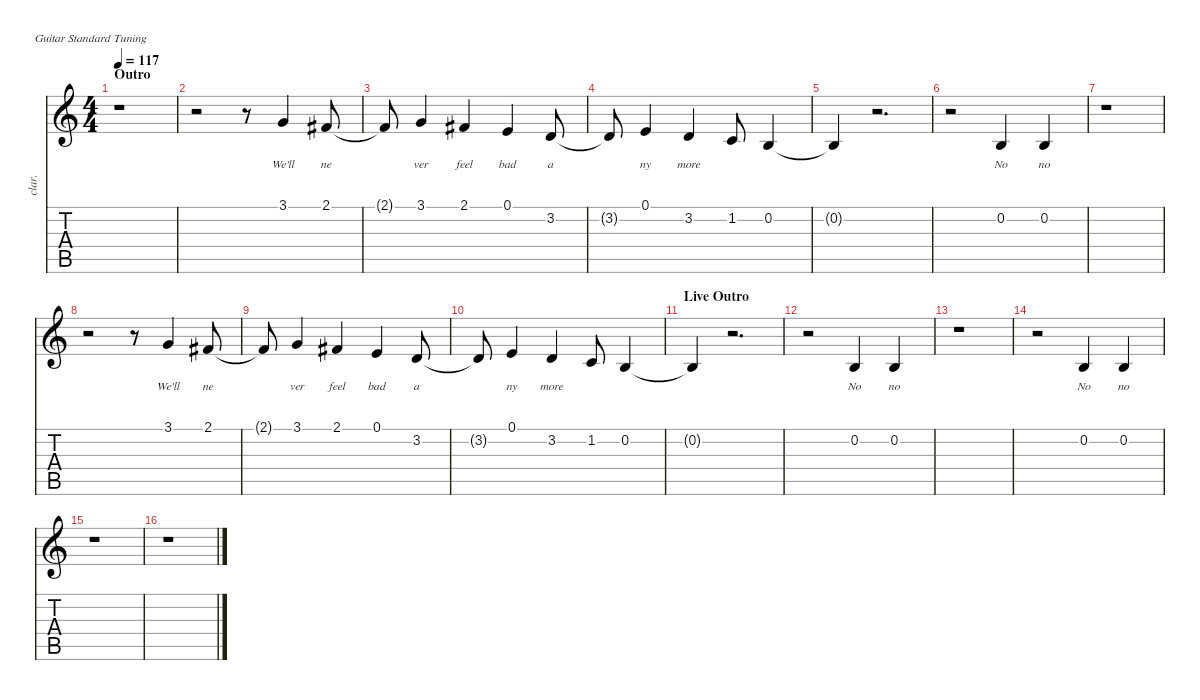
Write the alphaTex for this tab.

\defaultSystemsLayout 4
\hideDynamics
\bracketExtendMode nobrackets
\otherSystemsTrackNameOrientation horizontal
\track ("Rivers Cuomo - Vocals" "clar.") {solo instrument clarinet}
\staff {score tabs}
\tuning (E4 B3 G3 D3 A2 E2)
\ts (4 4)
\section ("" "Outro")
\tempo 117
\clef g2
\ks c
r.1{dy f beam Down} |
r.2{beam Down} r.8{beam Down} 3.1.4{lyrics (0 "We'll") lyrics (1 "") lyrics (2 "") lyrics (3 "") lyrics (4 "") beam Up} 2.1{acc #}.8{lyrics (0 "ne") lyrics (1 "") lyrics (2 "") lyrics (3 "") lyrics (4 "") beam Up} |
2.1{t acc #}.8{beam Up} 3.1.4{lyrics (0 "ver") lyrics (1 "") lyrics (2 "") lyrics (3 "") lyrics (4 "") beam Up} 2.1{acc #}.4{lyrics (0 "feel") lyrics (1 "") lyrics (2 "") lyrics (3 "") lyrics (4 "") beam Up} 0.1.4{lyrics (0 "bad") lyrics (1 "") lyrics (2 "") lyrics (3 "") lyrics (4 "") beam Up} 3.2.8{lyrics (0 "a") lyrics (1 "") lyrics (2 "") lyrics (3 "") lyrics (4 "") beam Up} |
3.2{t}.8{beam Up} 0.1.4{lyrics (0 "ny") lyrics (1 "") lyrics (2 "") lyrics (3 "") lyrics (4 "") beam Up} 3.2.4{lyrics (0 "more") lyrics (1 "") lyrics (2 "") lyrics (3 "") lyrics (4 "") beam Up} 1.2.8{lyrics (0 " ") lyrics (1 "") lyrics (2 "") lyrics (3 "") lyrics (4 "") beam Up} 0.2.4{beam Up} |
0.2{t}.4{beam Up} r.2{d beam Up} |
r.2{beam Down} 0.2.4{lyrics (0 "No") lyrics (1 "") lyrics (2 "") lyrics (3 "") lyrics (4 "") beam Up} 0.2.4{lyrics (0 "no") lyrics (1 "") lyrics (2 "") lyrics (3 "") lyrics (4 "") beam Up} |
r.1{beam Down} |
r.2{beam Down} r.8{beam Down} 3.1.4{lyrics (0 "We'll") lyrics (1 "") lyrics (2 "") lyrics (3 "") lyrics (4 "") beam Up} 2.1{acc #}.8{lyrics (0 "ne") lyrics (1 "") lyrics (2 "") lyrics (3 "") lyrics (4 "") beam Up} |
2.1{t acc #}.8{beam Up} 3.1.4{lyrics (0 "ver") lyrics (1 "") lyrics (2 "") lyrics (3 "") lyrics (4 "") beam Up} 2.1{acc #}.4{lyrics (0 "feel") lyrics (1 "") lyrics (2 "") lyrics (3 "") lyrics (4 "") beam Up} 0.1.4{lyrics (0 "bad") lyrics (1 "") lyrics (2 "") lyrics (3 "") lyrics (4 "") beam Up} 3.2.8{lyrics (0 "a") lyrics (1 "") lyrics (2 "") lyrics (3 "") lyrics (4 "") beam Up} |
3.2{t}.8{beam Up} 0.1.4{lyrics (0 "ny") lyrics (1 "") lyrics (2 "") lyrics (3 "") lyrics (4 "") beam Up} 3.2.4{lyrics (0 "more") lyrics (1 "") lyrics (2 "") lyrics (3 "") lyrics (4 "") beam Up} 1.2.8{lyrics (0 " ") lyrics (1 "") lyrics (2 "") lyrics (3 "") lyrics (4 "") beam Up} 0.2.4{beam Up} |
\section ("" "Live Outro")
0.2{t}.4{beam Up} r.2{d beam Up} |
r.2{beam Down} 0.2.4{lyrics (0 "No") lyrics (1 "") lyrics (2 "") lyrics (3 "") lyrics (4 "") beam Up} 0.2.4{lyrics (0 "no") lyrics (1 "") lyrics (2 "") lyrics (3 "") lyrics (4 "") beam Up} |
r.1{beam Down} |
r.2{beam Down} 0.2.4{lyrics (0 "No") lyrics (1 "") lyrics (2 "") lyrics (3 "") lyrics (4 "") beam Up} 0.2.4{lyrics (0 "no") lyrics (1 "") lyrics (2 "") lyrics (3 "") lyrics (4 "") beam Up} |
r.1{beam Down} |
r.1{beam Down}
